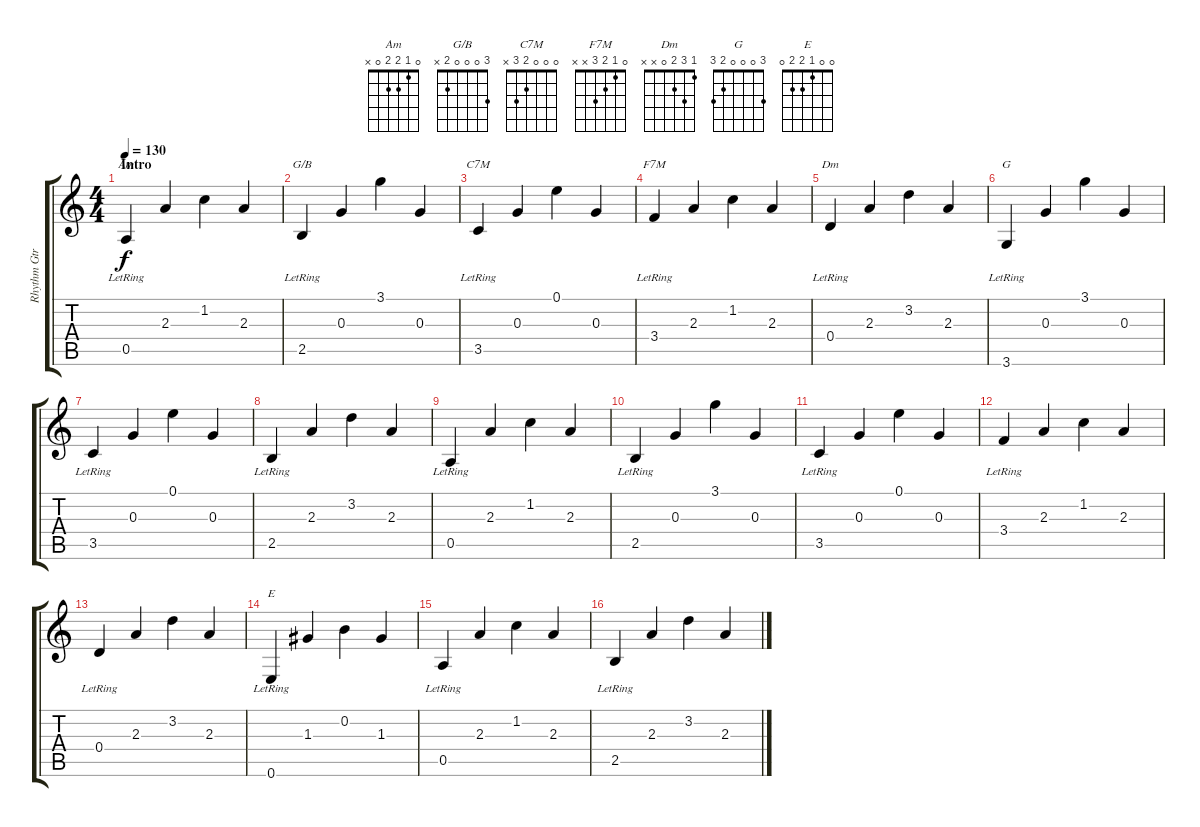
\track ("Rhythm Gtr. 1" "Rhythm Gtr") {instrument electricguitarjazz}
\staff {score tabs}
\tuning (E4 B3 G3 D3 A2 E2) {hide}
\chord ("Am" 0 1 2 2 0 x)
\chord ("G/B" 3 0 0 0 2 x)
\chord ("C7M" 0 0 0 2 3 x)
\chord ("F7M" 0 1 2 3 x x)
\chord ("Dm" 1 3 2 0 x x)
\chord ("G" 3 0 0 0 2 3)
\chord ("E" 0 0 1 2 2 0)
\ts (4 4)
\section ("" "Intro")
\tempo 130
\clef g2
\ks c
0.5{lr}.4{ch "Am" dy f instrument electricguitarjazz} 2.3.4 1.2.4 2.3.4 |
2.5{lr}.4{ch "G/B"} 0.3.4 3.1.4 0.3.4 |
3.5{lr}.4{ch "C7M"} 0.3.4 0.1.4 0.3.4 |
3.4{lr}.4{ch "F7M"} 2.3.4 1.2.4 2.3.4 |
0.4{lr}.4{ch "Dm"} 2.3.4 3.2.4 2.3.4 |
3.6{lr}.4{ch "G"} 0.3.4 3.1.4 0.3.4 |
3.5{lr}.4 0.3.4 0.1.4 0.3.4 |
2.5{lr}.4 2.3.4 3.2.4 2.3.4 |
0.5{lr}.4 2.3.4 1.2.4 2.3.4 |
2.5{lr}.4 0.3.4 3.1.4 0.3.4 |
3.5{lr}.4 0.3.4 0.1.4 0.3.4 |
3.4{lr}.4 2.3.4 1.2.4 2.3.4 |
0.4{lr}.4 2.3.4 3.2.4 2.3.4 |
0.6{lr}.4{ch "E"} 1.3.4 0.2.4 1.3.4 |
0.5{lr}.4 2.3.4 1.2.4 2.3.4 |
2.5{lr}.4 2.3.4 3.2.4 2.3.4
